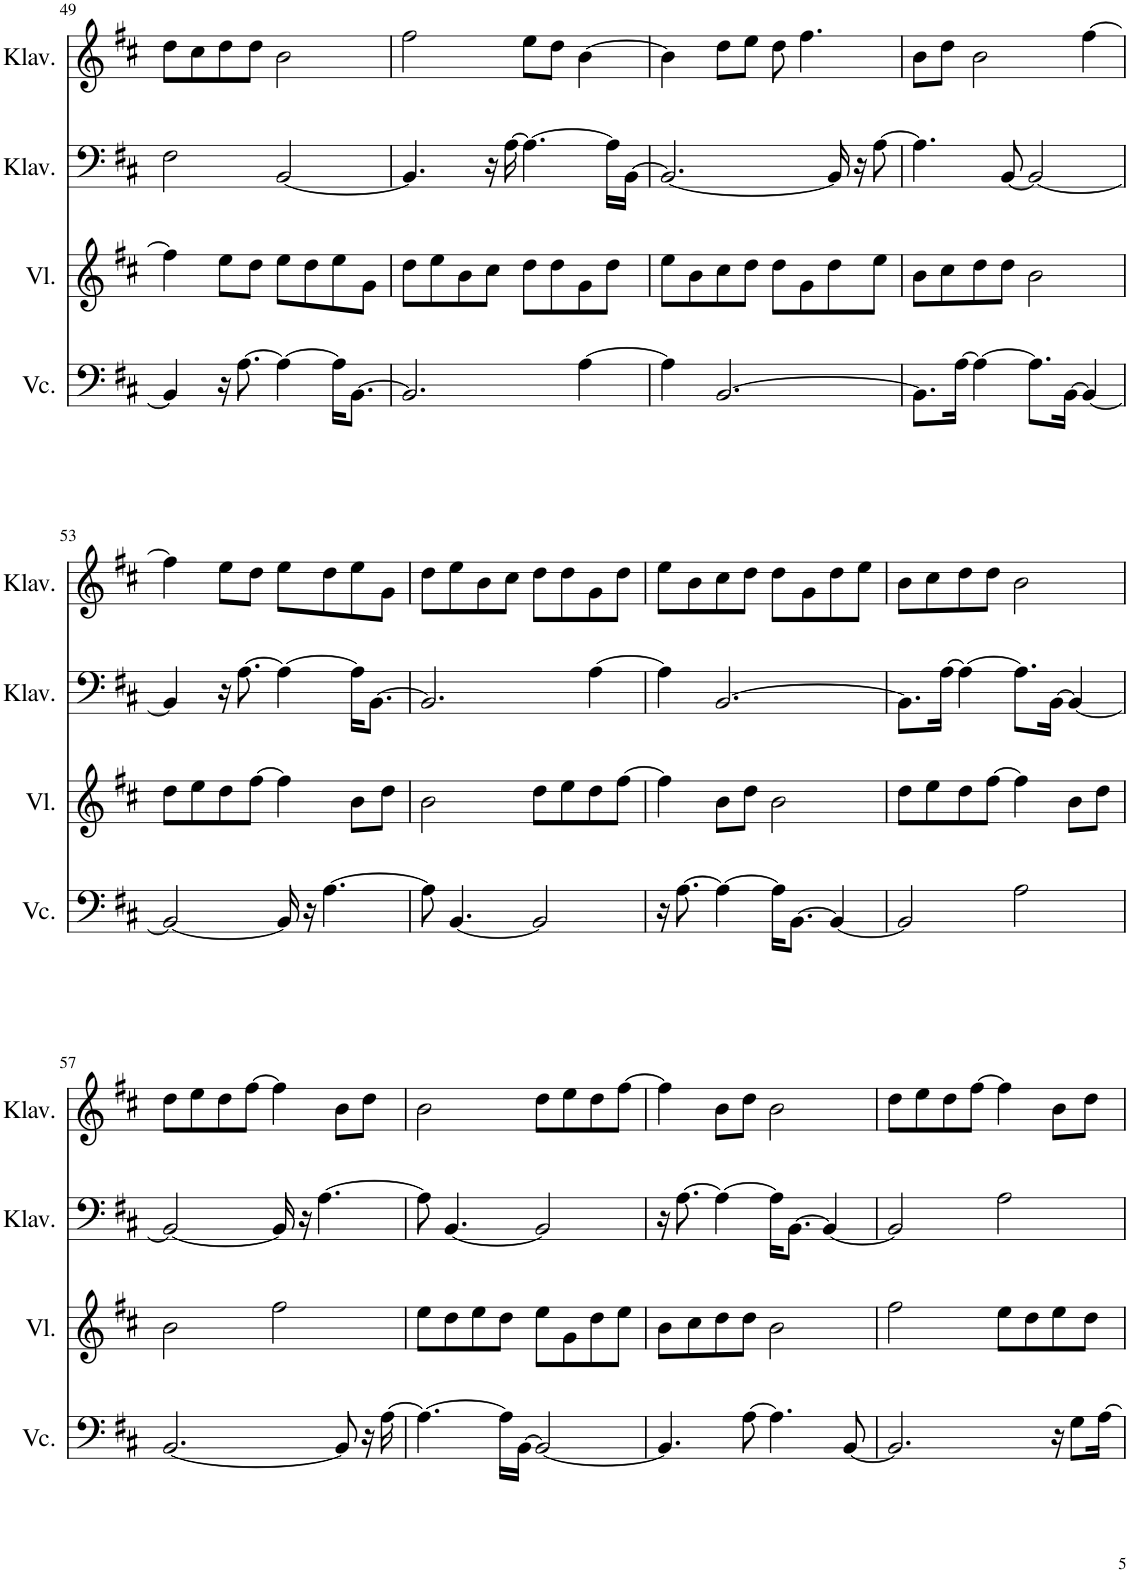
**kern	**kern	**kern	**kern
*part4	*part3	*part2	*part1
*staff4	*staff3	*staff2	*staff1
*I"Violoncello	*I"Violine	*I"Klavier	*I"Klavier
*I'Vc.	*I'Vl.	*I'Klav.	*I'Klav.
!!LO:PB:g=z
*clefF4	*clefG2	*clefF4	*clefG2
*k[f#c#]	*k[f#c#]	*k[f#c#]	*k[f#c#]
*M4/4	*M4/4	*M4/4	*M4/4
=49	=49	=49	=49
4BB/]	4ff#\]	2F#\	8dd\L
.	.	.	8cc#\
16r	8ee\L	.	8dd\
[8.A\	.	.	.
.	8dd\J	.	8dd\J
4A\_	8ee\L	[2BB/	2b\
.	8dd\	.	.
16A\KL]	8ee\	.	.
[8.BB\J	.	.	.
.	8g\J	.	.
=50	=50	=50	=50
2.BB/]	8dd\L	4.BB/]	2ff#\
.	8ee\	.	.
.	8b\	.	.
.	8cc#\J	16r	.
.	.	[16A\	.
.	8dd\L	4.A\_	8ee\L
.	8dd\	.	8dd\J
[4A\	8g\	.	[4b\
.	8dd\J	16A\LL]	.
.	.	[16BB\JJ	.
=51	=51	=51	=51
4A\]	8ee\L	2.BB/_	4b\]
.	8b\	.	.
[2.BB/	8cc#\	.	8dd\L
.	8dd\J	.	8ee\J
.	8dd\L	.	8dd\
.	8g\	.	4.ff#\
.	8dd\	16BB/]	.
.	.	16r	.
.	8ee\J	[8A\	.
=52	=52	=52	=52
8.BB\L]	8b\L	4.A\]	8b\L
.	8cc#\	.	8dd\J
[16A\Jk	.	.	.
4A\_	8dd\	.	2b\
.	8dd\J	[8BB/	.
8.A\L]	2b\	2BB/_	.
[16BB\Jk	.	.	.
4BB/_	.	.	[4ff#\
!!LO:LB:g=z
=53	=53	=53	=53
2BB/_	8dd\L	4BB/]	4ff#\]
.	8ee\	.	.
.	8dd\	16r	8ee\L
.	.	[8.A\	.
.	[8ff#\J	.	8dd\J
16BB/]	4ff#\]	4A\_	8ee\L
16r	.	.	.
[4.A\	.	.	8dd\
.	8b\L	16A\KL]	8ee\
.	.	[8.BB\J	.
.	8dd\J	.	8g\J
=54	=54	=54	=54
8A\]	2b\	2.BB/]	8dd\L
[4.BB/	.	.	8ee\
.	.	.	8b\
.	.	.	8cc#\J
2BB/]	8dd\L	.	8dd\L
.	8ee\	.	8dd\
.	8dd\	[4A\	8g\
.	[8ff#\J	.	8dd\J
=55	=55	=55	=55
16r	4ff#\]	4A\]	8ee\L
[8.A\	.	.	.
.	.	.	8b\
4A\_	8b\L	[2.BB/	8cc#\
.	8dd\J	.	8dd\J
16A\KL]	2b\	.	8dd\L
[8.BB\J	.	.	.
.	.	.	8g\
4BB/_	.	.	8dd\
.	.	.	8ee\J
=56	=56	=56	=56
2BB/]	8dd\L	8.BB\L]	8b\L
.	8ee\	.	8cc#\
.	.	[16A\Jk	.
.	8dd\	4A\_	8dd\
.	[8ff#\J	.	8dd\J
2A\	4ff#\]	8.A\L]	2b\
.	.	[16BB\Jk	.
.	8b\L	4BB/_	.
.	8dd\J	.	.
!!LO:LB:g=z
=57	=57	=57	=57
[2.BB/	2b\	2BB/_	8dd\L
.	.	.	8ee\
.	.	.	8dd\
.	.	.	[8ff#\J
.	2ff#\	16BB/]	4ff#\]
.	.	16r	.
.	.	[4.A\	.
8BB/]	.	.	8b\L
16r	.	.	8dd\J
[16A\	.	.	.
=58	=58	=58	=58
4.A\_	8ee\L	8A\]	2b\
.	8dd\	[4.BB/	.
.	8ee\	.	.
16A\LL]	8dd\J	.	.
[16BB\JJ	.	.	.
2BB/_	8ee\L	2BB/]	8dd\L
.	8g\	.	8ee\
.	8dd\	.	8dd\
.	8ee\J	.	[8ff#\J
=59	=59	=59	=59
4.BB/]	8b\L	16r	4ff#\]
.	.	[8.A\	.
.	8cc#\	.	.
.	8dd\	4A\_	8b\L
[8A\	8dd\J	.	8dd\J
4.A\]	2b\	16A\KL]	2b\
.	.	[8.BB\J	.
.	.	4BB/_	.
[8BB/	.	.	.
=60	=60	=60	=60
2.BB/]	2ff#\	2BB/]	8dd\L
.	.	.	8ee\
.	.	.	8dd\
.	.	.	[8ff#\J
.	8ee\L	2A\	4ff#\]
.	8dd\	.	.
16r	8ee\	.	8b\L
8G\L	.	.	.
.	8dd\J	.	8dd\J
[16A\Jk	.	.	.
=	=	=	=
*-	*-	*-	*-
